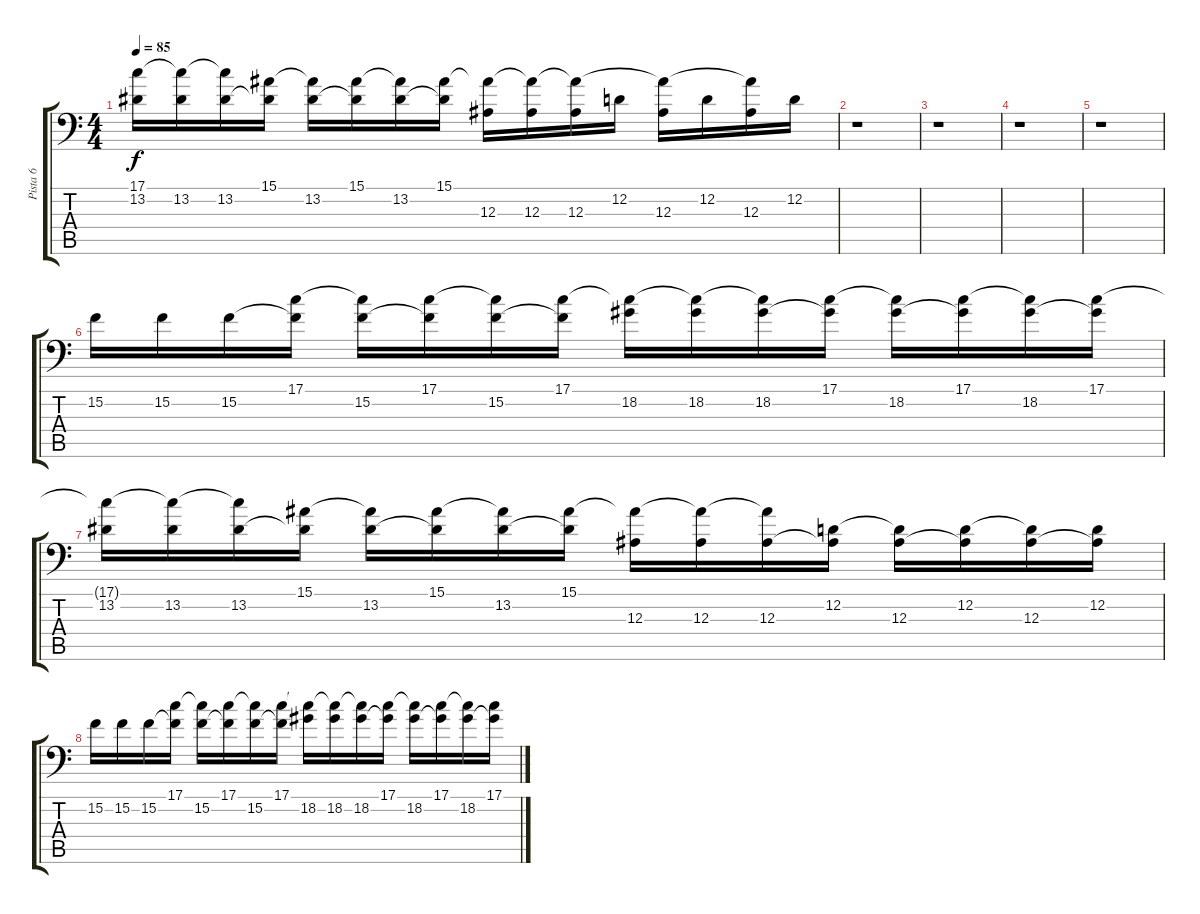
\track ("Pista 6" "Pista 6") {instrument brightacousticpiano}
\staff {score tabs}
\tuning (G3 D3 Bb2 F2 C2 F1) {hide}
\ts (4 4)
\tempo 85
\clef f4
\ks c
(17.1{t} 13.2).16{dy f} (17.1{t} 13.2).16 (17.1{t} 13.2).16 (15.1 13.2{t}).16 (15.1{t} 13.2).16 (15.1 13.2{t}).16 (15.1{t} 13.2).16 (15.1 13.2{t}).16 (15.1{t} 12.3).16 (15.1{t} 12.3).16 (15.1{t} 12.3).16 12.2.16 (15.1{t} 12.3).16 12.2.16 (15.1{t} 12.3).16 12.2.16 |
r.1 |
r.1 |
r.1 |
r.1 |
15.2.16 15.2.16 15.2.16 (17.1 15.2{t}).16 (17.1{t} 15.2).16 (17.1 15.2{t}).16 (17.1{t} 15.2).16 (17.1 15.2{t}).16 (17.1{t} 18.2).16 (17.1{t} 18.2).16 (17.1{t} 18.2).16 (17.1 18.2{t}).16 (17.1{t} 18.2).16 (17.1 18.2{t}).16 (17.1{t} 18.2).16 (17.1 18.2{t}).16 |
(17.1{t} 13.2).16 (17.1{t} 13.2).16 (17.1{t} 13.2).16 (15.1 13.2{t}).16 (15.1{t} 13.2).16 (15.1 13.2{t}).16 (15.1{t} 13.2).16 (15.1 13.2{t}).16 (15.1{t} 12.3).16 (15.1{t} 12.3).16 (15.1{t} 12.3).16 (12.2 12.3{t}).16 (12.2{t} 12.3).16 (12.2 12.3{t}).16 (12.2{t} 12.3).16 (12.2 12.3{t}).16 |
15.2.16 15.2.16 15.2.16 (17.1 15.2{t}).16 (17.1{t} 15.2).16 (17.1 15.2{t}).16 (17.1{t} 15.2).16 (17.1 15.2{t}).16 (17.1{t} 18.2).16 (17.1{t} 18.2).16 (17.1{t} 18.2).16 (17.1 18.2{t}).16 (17.1{t} 18.2).16 (17.1 18.2{t}).16 (17.1{t} 18.2).16 (17.1 18.2{t}).16
